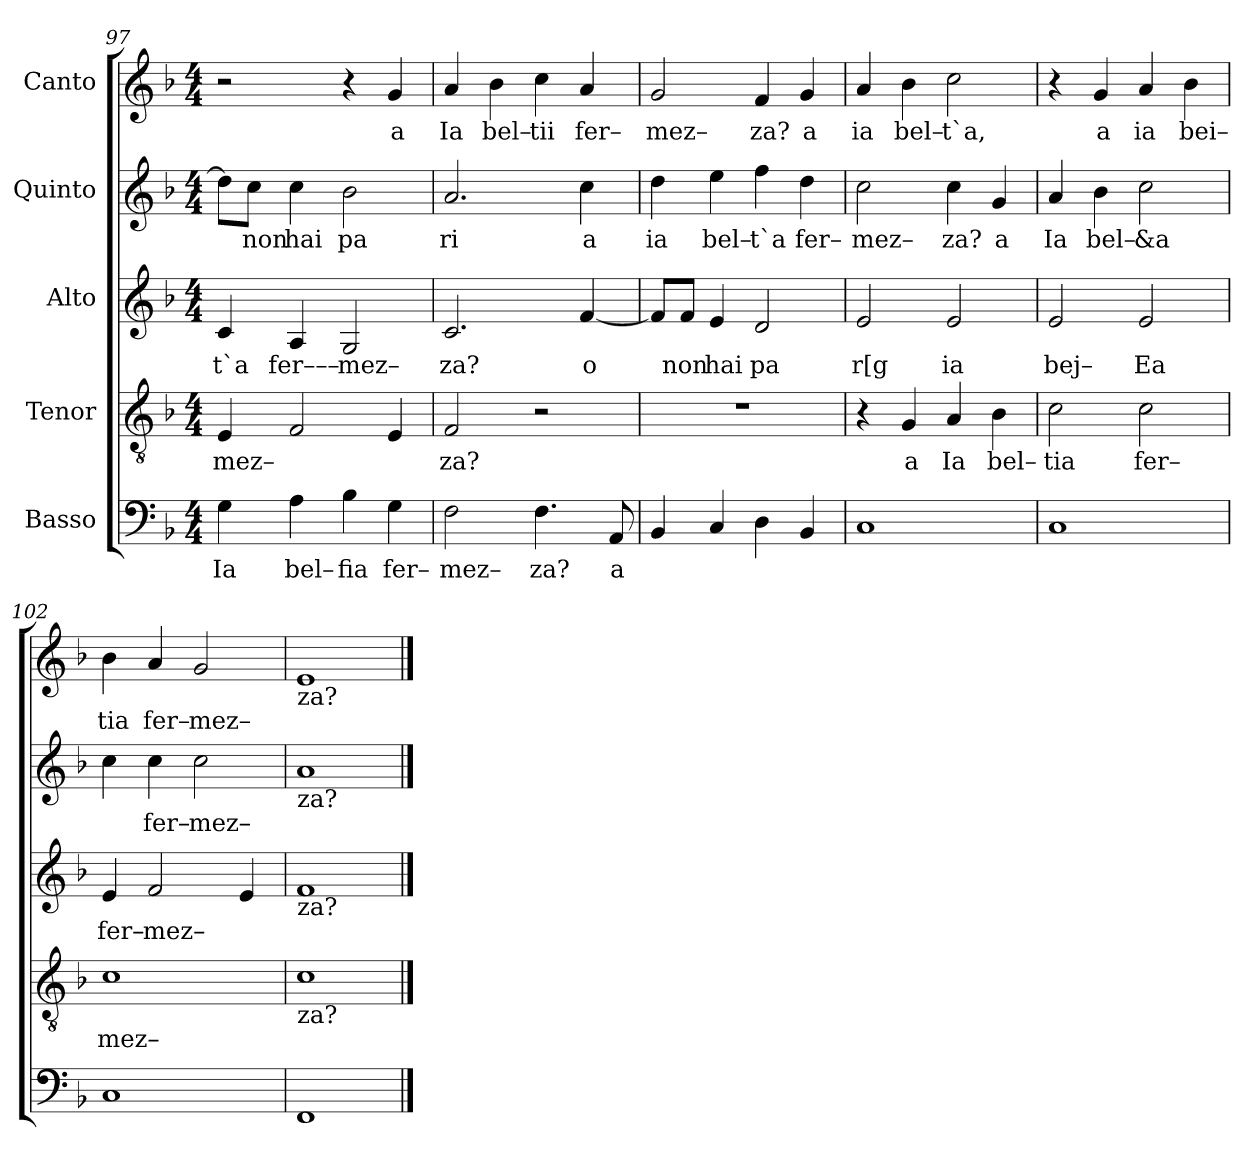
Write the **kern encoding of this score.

**kern	**text	**kern	**text	**kern	**text	**kern	**text	**kern	**text
*part5	*part5	*part4	*part4	*part3	*part3	*part2	*part2	*part1	*part1
*staff5	*staff5	*staff4	*staff4	*staff3	*staff3	*staff2	*staff2	*staff1	*staff1
*I"Basso	*	*I"Tenor	*	*I"Alto	*	*I"Quinto	*	*I"Canto	*
*clefF4	*	*clefGv2	*	*clefG2	*	*clefG2	*	*clefG2	*
*k[b-]	*	*k[b-]	*	*k[b-]	*	*k[b-]	*	*k[b-]	*
*F:	*	*F:	*	*F:	*	*F:	*	*F:	*
*M4/4	*	*M4/4	*	*M4/4	*	*M4/4	*	*M4/4	*
=97	=97	=97	=97	=97	=97	=97	=97	=97	=97
!	!LO:LY:b	!	!LO:LY:b	!	!LO:LY:b	!	!	!	!
4G\	Ia	4E/	mez–	4c/	t`a	8dd\L]	.	2r	.
!	!	!	!	!	!	!	!LO:LY:b	!	!
.	.	.	.	.	.	8cc\J	non	.	.
!	!LO:LY:b	!	!	!	!LO:LY:b	!	!LO:LY:b	!	!
4A\	bel–	2F/	.	4A/	fer–––	4cc\	hai	.	.
!	!LO:LY:b	!	!	!	!LO:LY:b	!	!LO:LY:b	!	!
4B-\	fia	.	.	2G/	mez–	2b-\	pa	4r	.
!	!LO:LY:b	!	!	!	!	!	!	!	!LO:LY:b
4G\	fer–	4E/	.	.	.	.	.	4g/	a
=98	=98	=98	=98	=98	=98	=98	=98	=98	=98
!	!LO:LY:b	!	!LO:LY:b	!	!LO:LY:b	!	!LO:LY:b	!	!LO:LY:b
2F\	mez–	2F/	za?	2.c/	za?	2.a/	ri	4a/	Ia
!	!	!	!	!	!	!	!	!	!LO:LY:b
.	.	.	.	.	.	.	.	4b-\	bel–
!	!LO:LY:b	!	!	!	!	!	!	!	!LO:LY:b
4.F\	za?	2r	.	.	.	.	.	4cc\	tii
!	!	!	!	!	!LO:LY:b	!	!LO:LY:b	!	!LO:LY:b
.	.	.	.	[4f/	o	4cc\	a	4a/	fer–
!	!LO:LY:b	!	!	!	!	!	!	!	!
8AA/	a	.	.	.	.	.	.	.	.
=99	=99	=99	=99	=99	=99	=99	=99	=99	=99
!	!	!	!	!	!	!	!LO:LY:b	!	!LO:LY:b
4BB-/	.	1r	.	8f/L]	.	4dd\	ia	2g/	mez–
!	!	!	!	!	!LO:LY:b	!	!	!	!
.	.	.	.	8f/J	non	.	.	.	.
!	!	!	!	!	!LO:LY:b	!	!LO:LY:b	!	!
4C/	.	.	.	4e/	hai	4ee\	bel–	.	.
!	!	!	!	!	!LO:LY:b	!	!LO:LY:b	!	!LO:LY:b
4D\	.	.	.	2d/	pa	4ff\	t`a	4f/	za?
!	!	!	!	!	!	!	!LO:LY:b	!	!LO:LY:b
4BB-/	.	.	.	.	.	4dd\	fer–	4g/	a
=100	=100	=100	=100	=100	=100	=100	=100	=100	=100
!	!	!	!	!	!LO:LY:b	!	!LO:LY:b	!	!LO:LY:b
1C	.	4r	.	2e/	r[g	2cc\	mez–	4a/	ia
!	!	!	!LO:LY:b	!	!	!	!	!	!LO:LY:b
.	.	4G/	a	.	.	.	.	4b-\	bel–
!	!	!	!LO:LY:b	!	!LO:LY:b	!	!LO:LY:b	!	!LO:LY:b
.	.	4A/	Ia	2e/	ia	4cc\	za?	2cc\	t`a,
!	!	!	!LO:LY:b	!	!	!	!LO:LY:b	!	!
.	.	4B-\	bel–	.	.	4g/	a	.	.
=101	=101	=101	=101	=101	=101	=101	=101	=101	=101
!	!	!	!LO:LY:b	!	!LO:LY:b	!	!LO:LY:b	!	!
1C	.	2c\	tia	2e/	bej–	4a/	Ia	4r	.
!	!	!	!	!	!	!	!LO:LY:b	!	!LO:LY:b
.	.	.	.	.	.	4b-\	bel–	4g/	a
!	!	!	!LO:LY:b	!	!LO:LY:b	!	!LO:LY:b	!	!LO:LY:b
.	.	2c\	fer–	2e/	Ea	2cc\	&a	4a/	ia
!	!	!	!	!	!	!	!	!	!LO:LY:b
.	.	.	.	.	.	.	.	4b-\	bei–
=102	=102	=102	=102	=102	=102	=102	=102	=102	=102
!	!	!	!LO:LY:b	!	!LO:LY:b	!	!	!	!LO:LY:b
1C	.	1c	mez–	4e/	fer–	4cc\	.	4b-\	tia
!	!	!	!	!	!LO:LY:b	!	!LO:LY:b	!	!LO:LY:b
.	.	.	.	2f/	mez–	4cc\	fer–	4a/	fer–
!	!	!	!	!	!	!	!LO:LY:b	!	!LO:LY:b
.	.	.	.	.	.	2cc\	mez–	2g/	mez–
.	.	.	.	4e/	.	.	.	.	.
=103	=103	=103	=103	=103	=103	=103	=103	=103	=103
!	!	!	!	!	!	!	!	!LO:TX:b:t=za?	!
!	!	!	!	!	!	!LO:TX:b:t=za?	!	!	!
!	!	!	!	!LO:TX:b:t=za?	!	!	!	!	!
!	!	!LO:TX:b:t=za?	!	!	!	!	!	!	!
1FF	.	1c	.	1f	.	1a	.	1e	.
==	==	==	==	==	==	==	==	==	==
*-	*-	*-	*-	*-	*-	*-	*-	*-	*-
